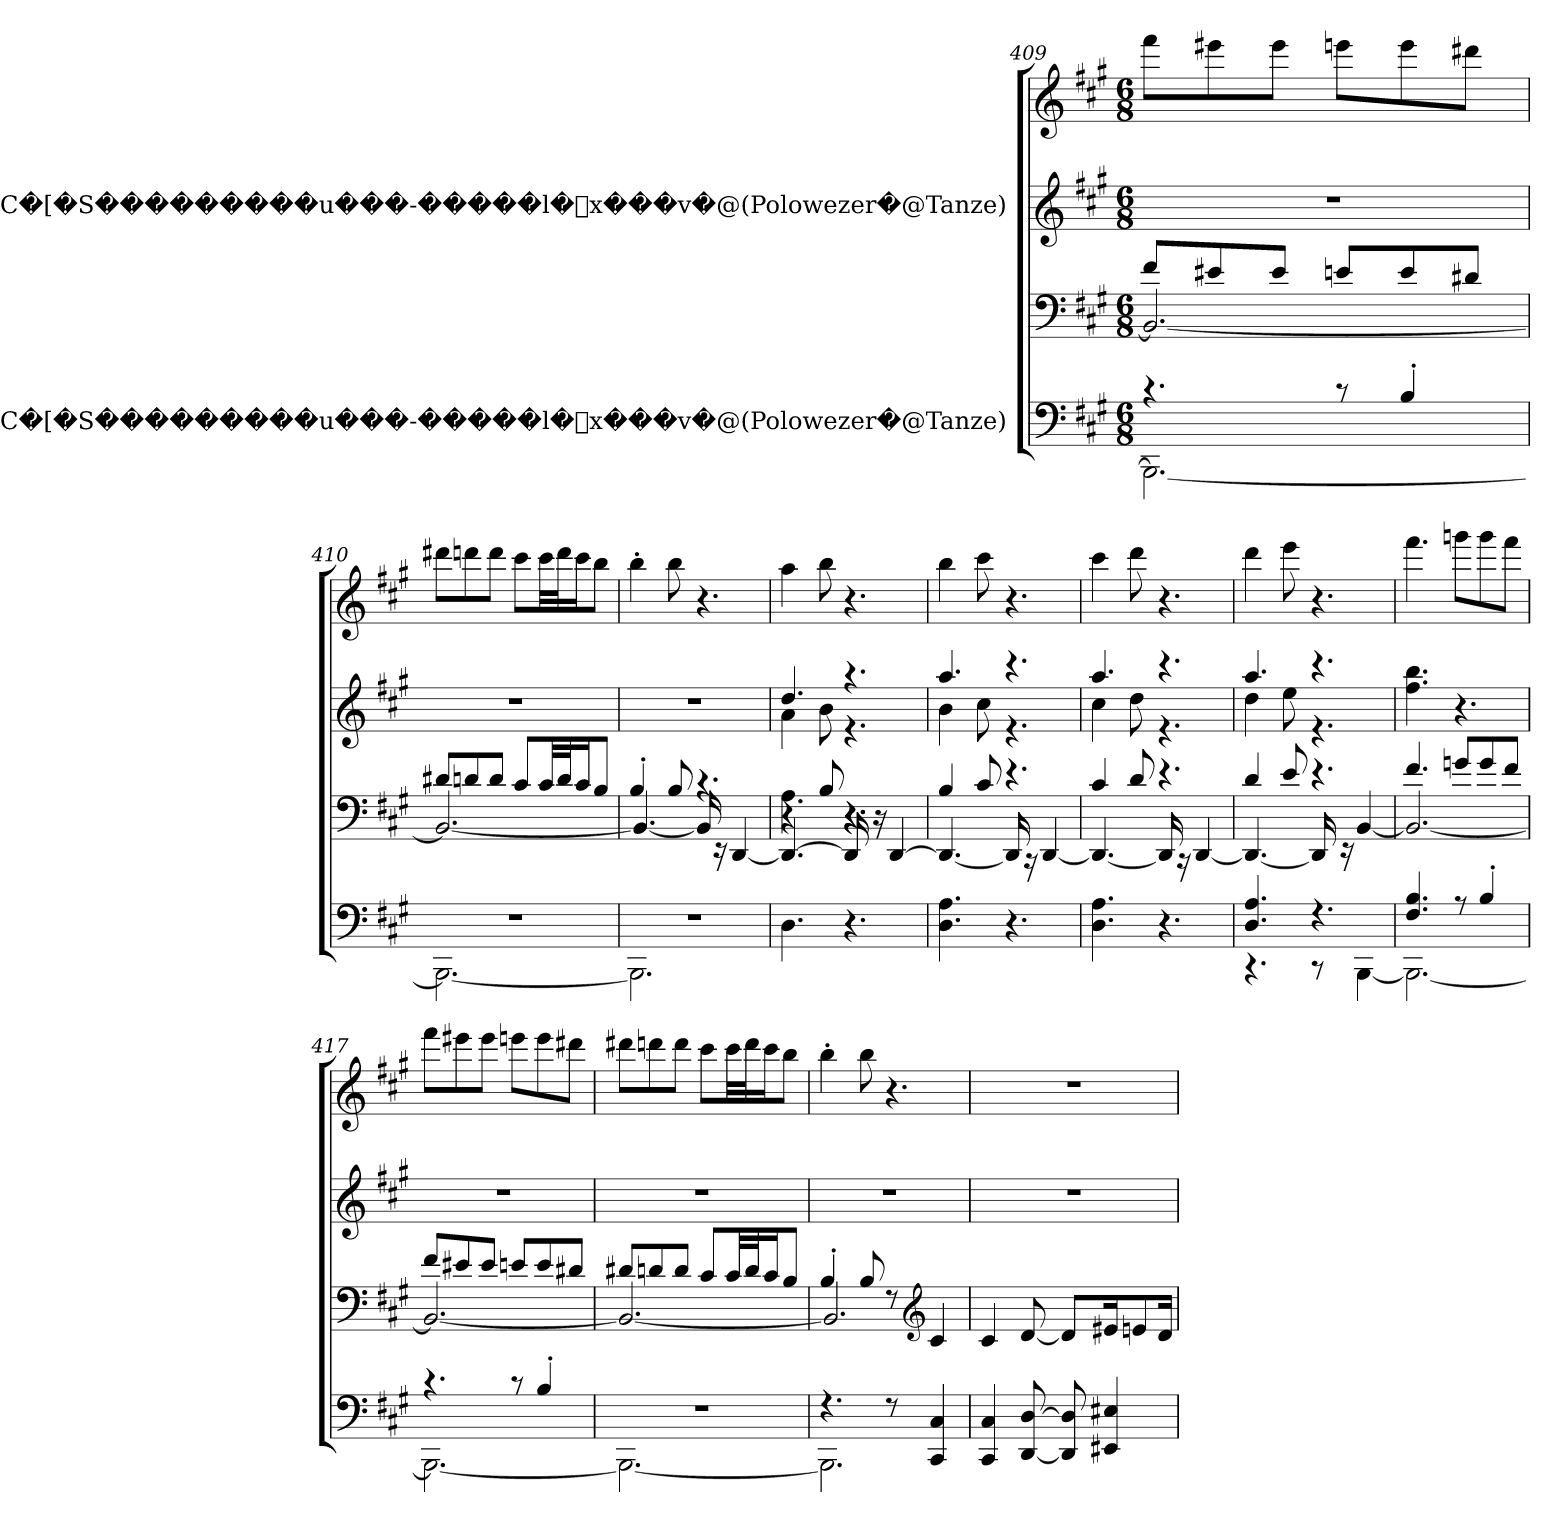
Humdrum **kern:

**kern	**kern	**kern	**kern
*part2	*part2	*part1	*part1
*staff4	*staff3	*staff2	*staff1
*I"钢琴, �C�[�S���������u���-�����l�ݗx���v�@(Polowezer�@Tanze)	*	*I"钢琴, �C�[�S���������u���-�����l�ݗx���v�@(Polowezer�@Tanze)	*
*clefF4	*clefF4	*clefG2	*clefG2
*k[f#c#g#]	*k[f#c#g#]	*k[f#c#g#]	*k[f#c#g#]
*M6/8	*M6/8	*M6/8	*M6/8
=409	=409	=409	=409
*^	*^	*	*
4.r	2.BBB\_	8f#/L	2.BB/_	2.r	8fff#\L
.	.	8e#X/	.	.	8eee#X\
.	.	8e#/J	.	.	8eee#\J
8r	.	8en/L	.	.	8eeen\L
4B'/	.	8e/	.	.	8eee\
.	.	8d#X/J	.	.	8ddd#X\J
=410	=410	=410	=410	=410	=410
2.r	2.BBB\_	8d#X/L	2.BB/_	2.r	8ddd#X\L
.	.	8dn/	.	.	8dddn\
.	.	8d/J	.	.	8ddd\J
.	.	8c#/L	.	.	8ccc#\L
.	.	32c#/LL	.	.	32ccc#\LL
.	.	32d/J	.	.	32ddd\J
.	.	16c#/J	.	.	16ccc#\J
.	.	8B/J	.	.	8bb\J
!!LO:PB:g=z
=411	=411	=411	=411	=411	=411
2.r	2.BBB\]	4B'/	4.BB/_	2.r	4bb'\
.	.	8B/	.	.	8bb\
.	.	4.r	16BB/]	.	4.r
.	.	.	16r	.	.
.	.	.	[4DD/	.	.
*v	*v	*	*	*	*
=412	=412	=412	=412	=412
*	*	*^	*^	*
4.D\	4r	4.A\	4.DD/_	4.dd/	4a\	4aa\
.	8B/	.	.	.	8b\	8bb\
4.r	4.r	4.r	16DD/]	4.r	4.r	4.r
.	.	.	16r	.	.	.
.	.	.	[4DD/	.	.	.
*	*	*v	*v	*	*	*
=413	=413	=413	=413	=413	=413
4.D\ 4.A\	4B/	4.DD/_	4.aa/	4b\	4bb\
.	8c#/	.	.	8cc#\	8ccc#\
4.r	4.r	16DD/]	4.r	4.r	4.r
.	.	16r	.	.	.
.	.	[4DD/	.	.	.
=414	=414	=414	=414	=414	=414
4.D\ 4.A\	4c#/	4.DD/_	4.aa/	4cc#\	4ccc#\
.	8d/	.	.	8dd\	8ddd\
4.r	4.r	16DD/]	4.r	4.r	4.r
.	.	16r	.	.	.
.	.	[4DD/	.	.	.
=415	=415	=415	=415	=415	=415
*^	*	*	*	*	*
4.D/ 4.A/	4.r	4d/	4.DD/_	4.aa/	4dd\	4ddd\
.	.	8e/	.	.	8ee\	8eee\
4.r	8r	4.r	16DD/]	4.r	4.r	4.r
.	.	.	16r	.	.	.
.	[4BBB\	.	[4BB/	.	.	.
*	*	*	*	*v	*v	*
!!LO:LB:g=z
=416	=416	=416	=416	=416	=416
4.F#/ 4.B/	2.BBB\_	4.f#/	2.BB/_	4.ff#\ 4.bb\	4.fff#\
8r	.	8gn/L	.	4.r	8gggn\L
4B'/	.	8g/	.	.	8ggg\
.	.	8f#/J	.	.	8fff#\J
=417	=417	=417	=417	=417	=417
4.r	2.BBB\_	8f#/L	2.BB/_	2.r	8fff#\L
.	.	8e#X/	.	.	8eee#X\
.	.	8e#/J	.	.	8eee#\J
8r	.	8en/L	.	.	8eeen\L
4B'/	.	8e/	.	.	8eee\
.	.	8d#X/J	.	.	8ddd#X\J
=418	=418	=418	=418	=418	=418
2.r	2.BBB\_	8d#X/L	2.BB/_	2.r	8ddd#X\L
.	.	8dn/	.	.	8dddn\
.	.	8d/J	.	.	8ddd\J
.	.	8c#/L	.	.	8ccc#\L
.	.	32c#/LL	.	.	32ccc#\LL
.	.	32d/J	.	.	32ddd\J
.	.	16c#/J	.	.	16ccc#\J
.	.	8B/J	.	.	8bb\J
=419	=419	=419	=419	=419	=419
4.r	2.BBB\]	4B'/	2.BB/]	2.r	4bb'\
.	.	8B/	.	.	8bb\
8r	.	8r	.	.	4.r
*	*	*clefG2	*	*	*
4CC#/ 4C#/	.	4c#/	.	.	.
*v	*v	*	*	*	*
*	*v	*v	*	*
!!LO:LB:g=z
=420	=420	=420	=420
4CC#/ 4C#/	4c#/	2.r	2.r
[8DD/ [8D/	[8d/	.	.
8DD/] 8D/]	8d/L]	.	.
4EE#X/ 4E#X/	16e#X/K	.	.
.	8en/	.	.
.	16d/Jk	.	.
=	=	=	=
*-	*-	*-	*-
